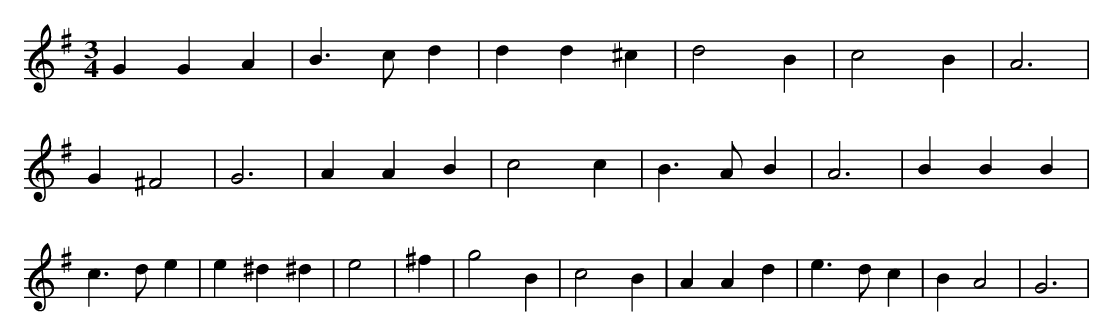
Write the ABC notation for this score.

X:1
M:3/4
L:1/8
K:G
G2 G2 A2 | B3 c d2 | d2 d2 ^c2 | d4 B2 | c4 B2 | A6 | G2 ^F4 | G6 | A2 A2 B2 | c4 c2 | B3 A B2 | A6 | B2 B2 B2 | c3 d e2 | e2 ^d2 ^d2 | e4 | ^f2 | g4 B2 | c4 B2 | A2 A2 d2 | e3 d c2 | B2 A4 | G6 |
